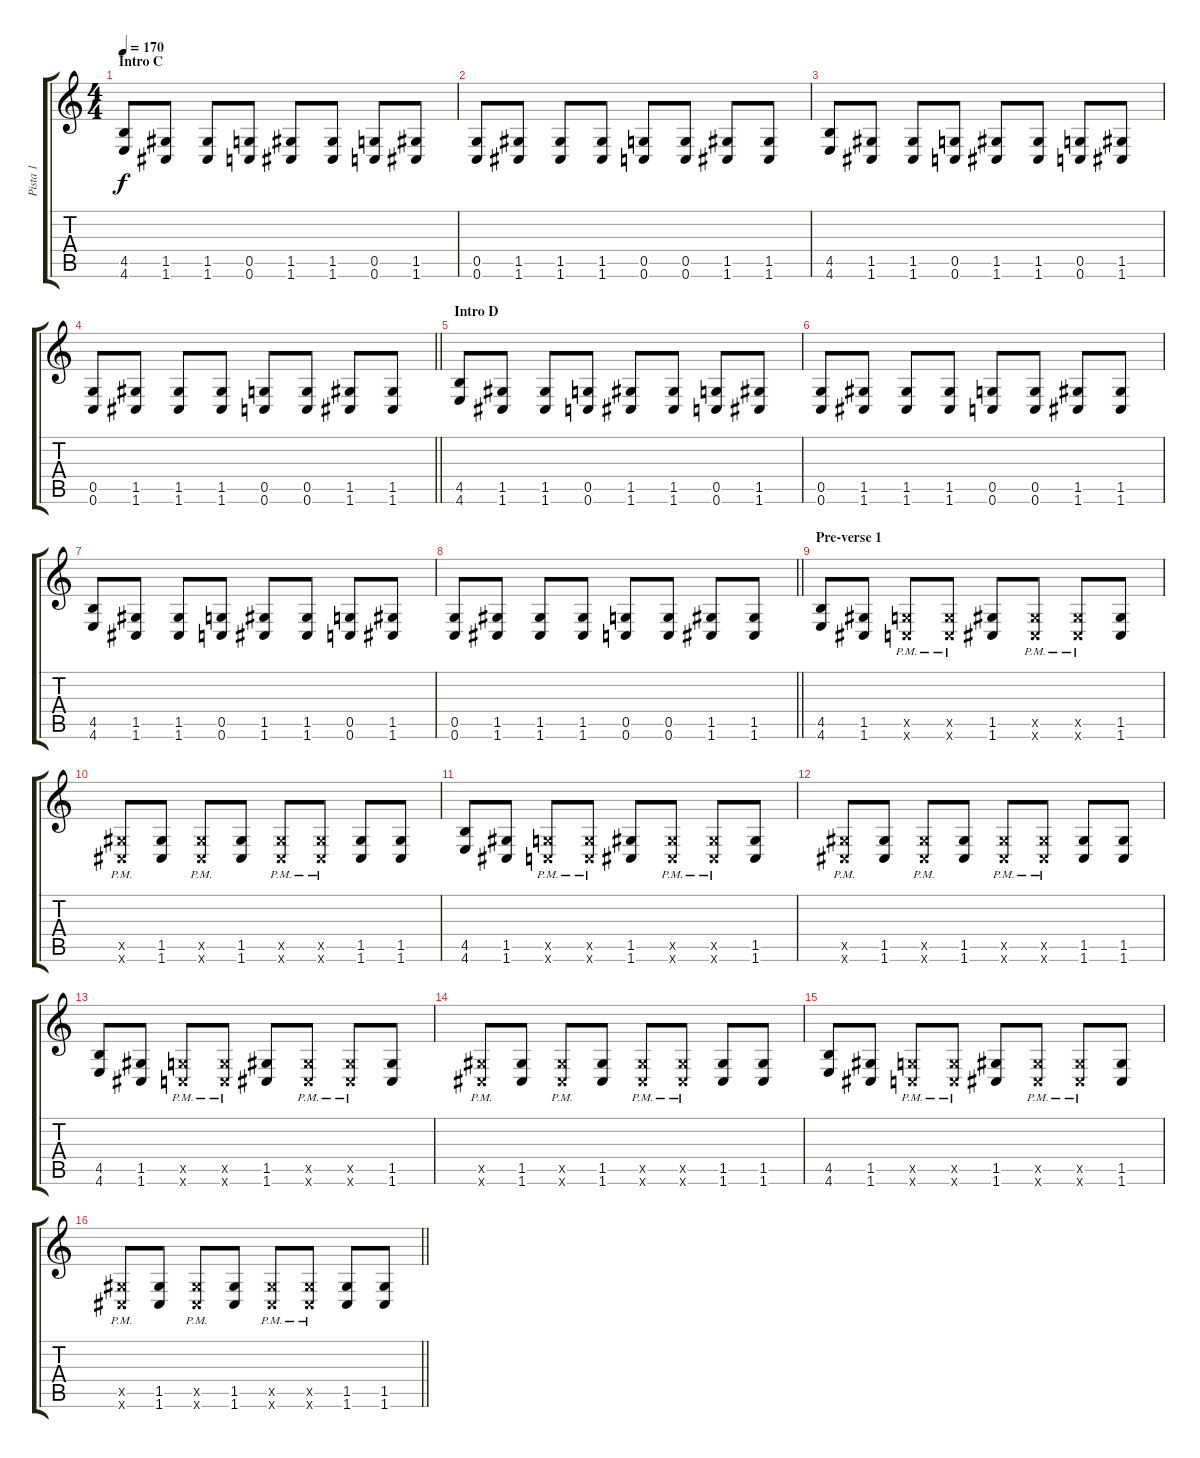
\track ("Pista 1" "Pista 1") {instrument distortionguitar}
\staff {score tabs}
\tuning (D4 A3 F3 C3 G2 C2) {hide}
\ts (4 4)
\section ("" "Intro C")
\tempo 170
\clef g2
\ks c
(4.5 4.6).8{dy f} (1.5 1.6).8 (1.5 1.6).8 (0.5 0.6).8 (1.5 1.6).8 (1.5 1.6).8 (0.5 0.6).8 (1.5 1.6).8 |
(0.5 0.6).8 (1.5 1.6).8 (1.5 1.6).8 (1.5 1.6).8 (0.5 0.6).8 (0.5 0.6).8 (1.5 1.6).8 (1.5 1.6).8 |
(4.5 4.6).8 (1.5 1.6).8 (1.5 1.6).8 (0.5 0.6).8 (1.5 1.6).8 (1.5 1.6).8 (0.5 0.6).8 (1.5 1.6).8 |
\barLineRight lightlight
(0.5 0.6).8 (1.5 1.6).8 (1.5 1.6).8 (1.5 1.6).8 (0.5 0.6).8 (0.5 0.6).8 (1.5 1.6).8 (1.5 1.6).8 |
\section ("" "Intro D")
(4.5 4.6).8 (1.5 1.6).8 (1.5 1.6).8 (0.5 0.6).8 (1.5 1.6).8 (1.5 1.6).8 (0.5 0.6).8 (1.5 1.6).8 |
(0.5 0.6).8 (1.5 1.6).8 (1.5 1.6).8 (1.5 1.6).8 (0.5 0.6).8 (0.5 0.6).8 (1.5 1.6).8 (1.5 1.6).8 |
(4.5 4.6).8 (1.5 1.6).8 (1.5 1.6).8 (0.5 0.6).8 (1.5 1.6).8 (1.5 1.6).8 (0.5 0.6).8 (1.5 1.6).8 |
\barLineRight lightlight
(0.5 0.6).8 (1.5 1.6).8 (1.5 1.6).8 (1.5 1.6).8 (0.5 0.6).8 (0.5 0.6).8 (1.5 1.6).8 (1.5 1.6).8 |
\section ("" "Pre-verse 1")
(4.5 4.6).8 (1.5 1.6).8 (0.5{pm x} 0.6{pm x}).8 (0.5{pm x} 0.6{pm x}).8 (1.5 1.6).8 (1.5{pm x} 1.6{pm x}).8 (1.5{pm x} 1.6{pm x}).8 (1.5 1.6).8 |
(1.5{pm x} 1.6{pm x}).8 (1.5 1.6).8 (1.5{pm x} 1.6{pm x}).8 (1.5 1.6).8 (1.5{pm x} 1.6{pm x}).8 (1.5{pm x} 1.6{pm x}).8 (1.5 1.6).8 (1.5 1.6).8 |
(4.5 4.6).8 (1.5 1.6).8 (0.5{pm x} 0.6{pm x}).8 (0.5{pm x} 0.6{pm x}).8 (1.5 1.6).8 (1.5{pm x} 1.6{pm x}).8 (1.5{pm x} 1.6{pm x}).8 (1.5 1.6).8 |
(1.5{pm x} 1.6{pm x}).8 (1.5 1.6).8 (1.5{pm x} 1.6{pm x}).8 (1.5 1.6).8 (1.5{pm x} 1.6{pm x}).8 (1.5{pm x} 1.6{pm x}).8 (1.5 1.6).8 (1.5 1.6).8 |
(4.5 4.6).8 (1.5 1.6).8 (0.5{pm x} 0.6{pm x}).8 (0.5{pm x} 0.6{pm x}).8 (1.5 1.6).8 (1.5{pm x} 1.6{pm x}).8 (1.5{pm x} 1.6{pm x}).8 (1.5 1.6).8 |
(1.5{pm x} 1.6{pm x}).8 (1.5 1.6).8 (1.5{pm x} 1.6{pm x}).8 (1.5 1.6).8 (1.5{pm x} 1.6{pm x}).8 (1.5{pm x} 1.6{pm x}).8 (1.5 1.6).8 (1.5 1.6).8 |
(4.5 4.6).8 (1.5 1.6).8 (0.5{pm x} 0.6{pm x}).8 (0.5{pm x} 0.6{pm x}).8 (1.5 1.6).8 (1.5{pm x} 1.6{pm x}).8 (1.5{pm x} 1.6{pm x}).8 (1.5 1.6).8 |
\barLineRight lightlight
(1.5{pm x} 1.6{pm x}).8 (1.5 1.6).8 (1.5{pm x} 1.6{pm x}).8 (1.5 1.6).8 (1.5{pm x} 1.6{pm x}).8 (1.5{pm x} 1.6{pm x}).8 (1.5 1.6).8 (1.5 1.6).8
